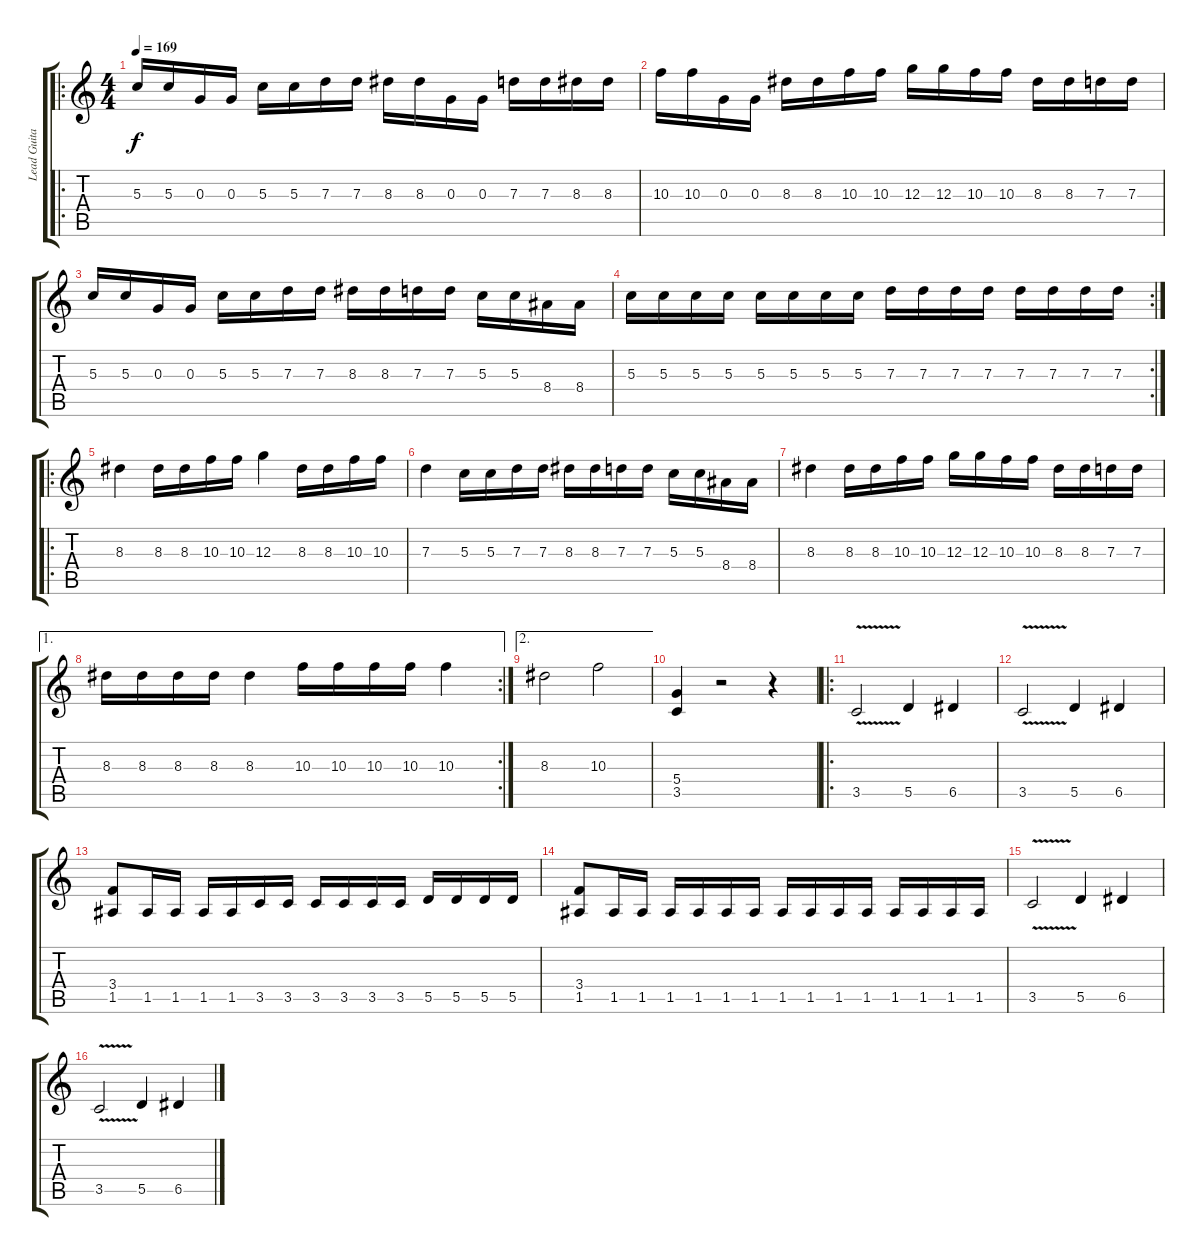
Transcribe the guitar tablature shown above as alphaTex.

\track ("Lead Guitar" "Lead Guita") {instrument distortionguitar}
\staff {score tabs}
\tuning (E4 B3 G3 D3 A2 E2) {hide}
\ro
\ts (4 4)
\tempo 169
\clef g2
\ks c
5.3.16{dy f} 5.3.16 0.3.16 0.3.16 5.3.16 5.3.16 7.3.16 7.3.16 8.3.16 8.3.16 0.3.16 0.3.16 7.3.16 7.3.16 8.3.16 8.3.16 |
10.3.16 10.3.16 0.3.16 0.3.16 8.3.16 8.3.16 10.3.16 10.3.16 12.3.16 12.3.16 10.3.16 10.3.16 8.3.16 8.3.16 7.3.16 7.3.16 |
5.3.16 5.3.16 0.3.16 0.3.16 5.3.16 5.3.16 7.3.16 7.3.16 8.3.16 8.3.16 7.3.16 7.3.16 5.3.16 5.3.16 8.4.16 8.4.16 |
\rc 2
5.3.16 5.3.16 5.3.16 5.3.16 5.3.16 5.3.16 5.3.16 5.3.16 7.3.16 7.3.16 7.3.16 7.3.16 7.3.16 7.3.16 7.3.16 7.3.16 |
\ro
8.3.4 8.3.16 8.3.16 10.3.16 10.3.16 12.3.4 8.3.16 8.3.16 10.3.16 10.3.16 |
7.3.4 5.3.16 5.3.16 7.3.16 7.3.16 8.3.16 8.3.16 7.3.16 7.3.16 5.3.16 5.3.16 8.4.16 8.4.16 |
8.3.4 8.3.16 8.3.16 10.3.16 10.3.16 12.3.16 12.3.16 10.3.16 10.3.16 8.3.16 8.3.16 7.3.16 7.3.16 |
\ae 1
\rc 2
8.3.16 8.3.16 8.3.16 8.3.16 8.3.4 10.3.16 10.3.16 10.3.16 10.3.16 10.3.4 |
\ae 2
8.3.2 10.3.2 |
(5.4 3.5).4 r.2 r.4 |
\ro
3.5{v}.2 5.5.4 6.5.4 |
3.5{v}.2 5.5.4 6.5.4 |
(3.4 1.5).8 1.5.16 1.5.16 1.5.16 1.5.16 3.5.16 3.5.16 3.5.16 3.5.16 3.5.16 3.5.16 5.5.16 5.5.16 5.5.16 5.5.16 |
(3.4 1.5).8 1.5.16 1.5.16 1.5.16 1.5.16 1.5.16 1.5.16 1.5.16 1.5.16 1.5.16 1.5.16 1.5.16 1.5.16 1.5.16 1.5.16 |
3.5{v}.2 5.5.4 6.5.4 |
3.5{v}.2 5.5.4 6.5.4
